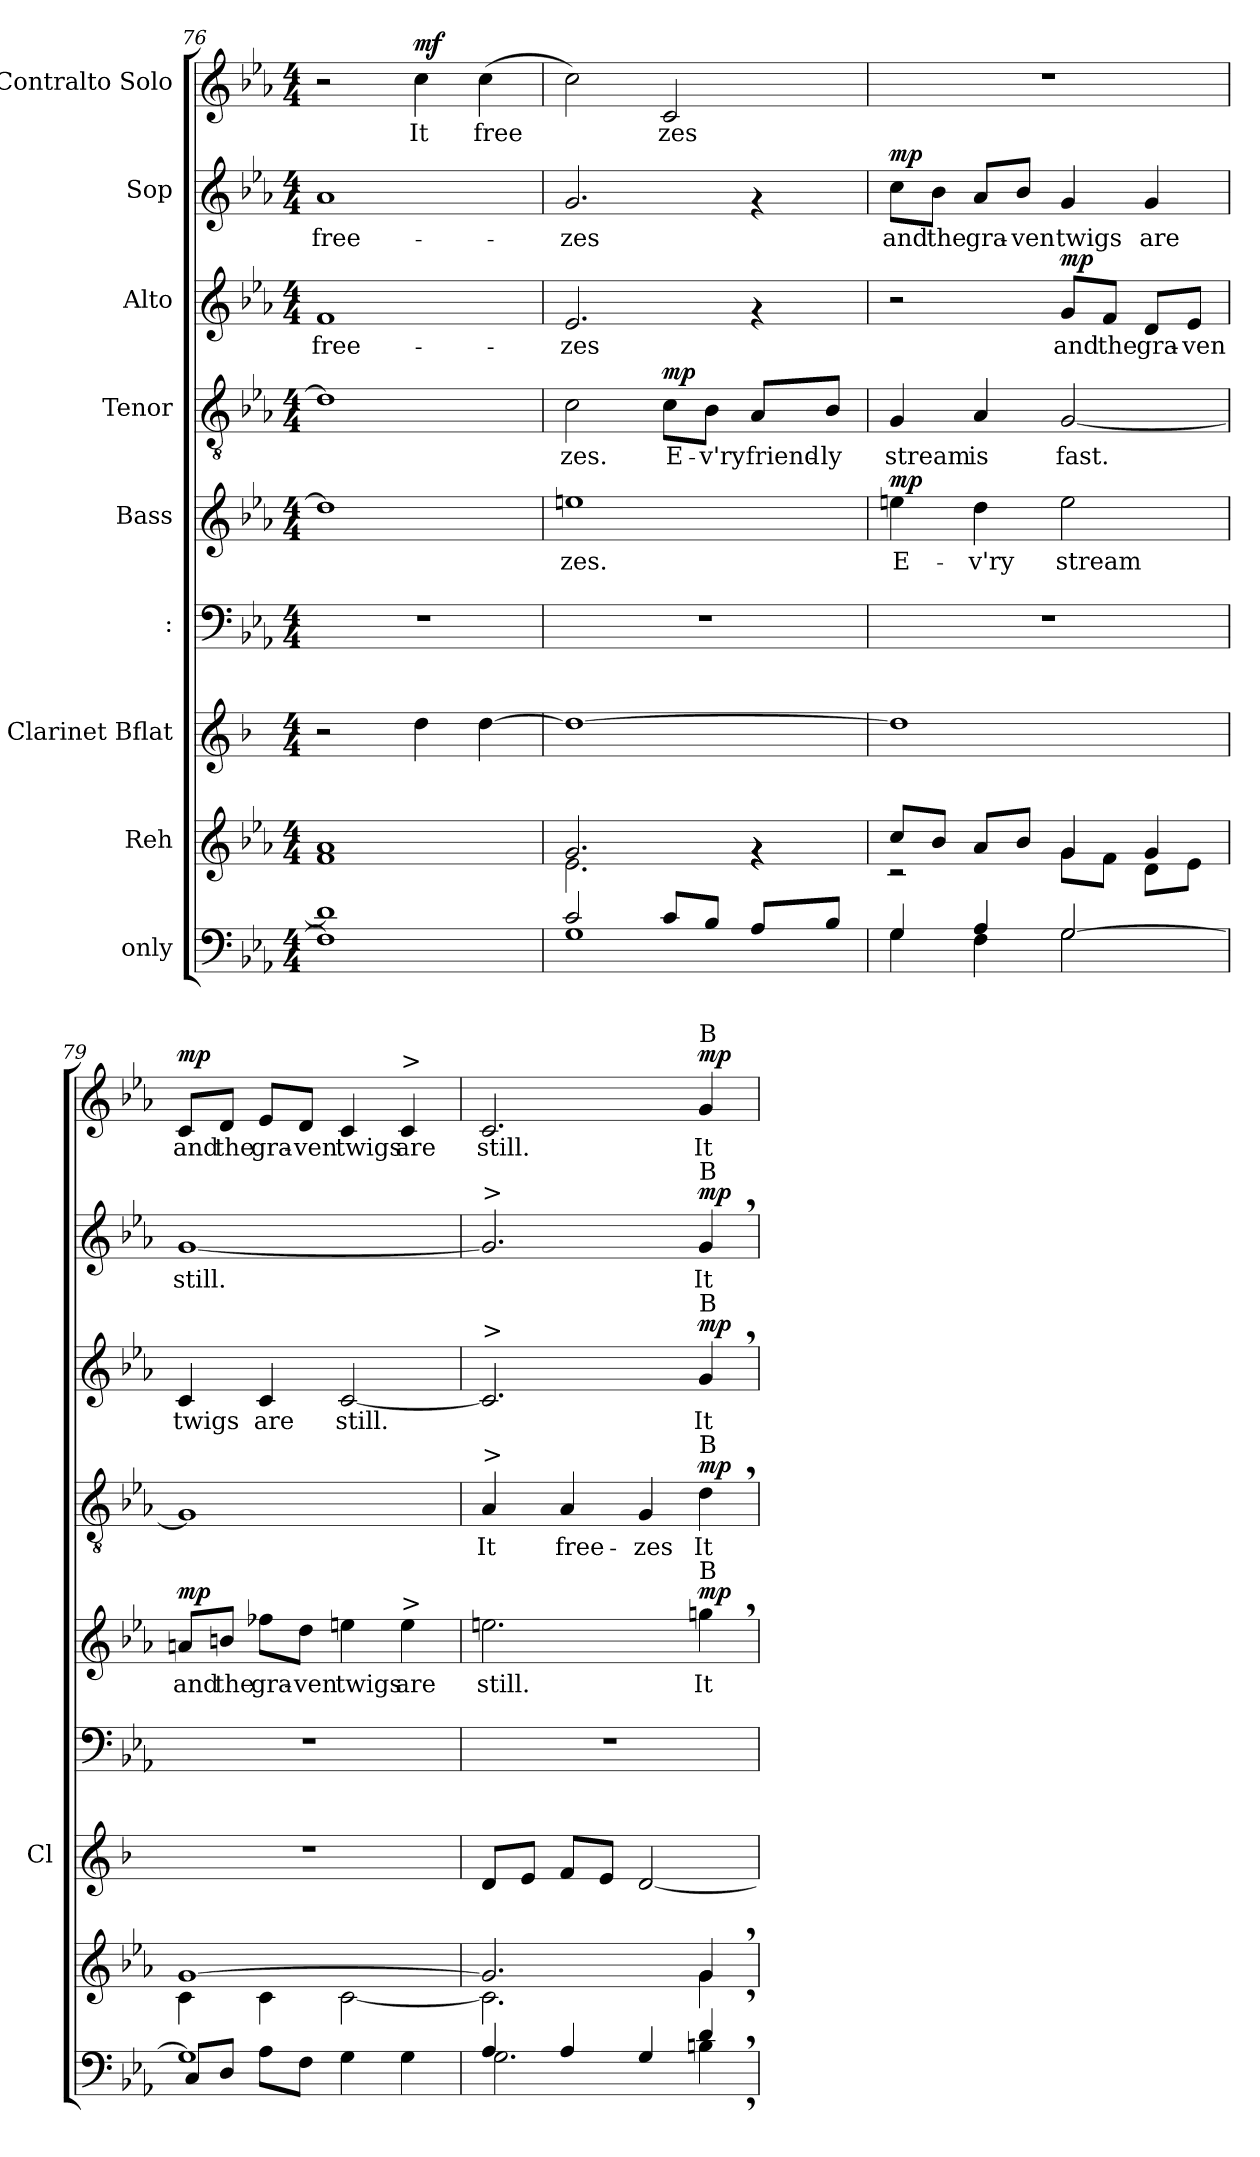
**kern	**kern	**kern	**kern	**kern	**text	**dynam	**kern	**text	**dynam	**kern	**text	**dynam	**kern	**text	**dynam	**kern	**text	**dynam
*part9	*part8	*part7	*part6	*part5	*part5	*part5	*part4	*part4	*part4	*part3	*part3	*part3	*part2	*part2	*part2	*part1	*part1	*part1
*staff9	*staff8	*staff7	*staff6	*staff5	*staff5	*staff5	*staff4	*staff4	*staff4	*staff3	*staff3	*staff3	*staff2	*staff2	*staff2	*staff1	*staff1	*staff1
*I"only	*I"Reh	*I"Clarinet Bflat	*I":	*I"Bass	*	*	*I"Tenor	*	*	*I"Alto	*	*	*I"Sop	*	*	*I"Contralto Solo	*	*
*	*	*I'Cl	*	*	*	*	*	*	*	*	*	*	*	*	*	*	*	*
*clefF4	*clefG2	*clefG2	*clefF4	*clefG2	*	*	*clefGv2	*	*	*clefG2	*	*	*clefG2	*	*	*clefG2	*	*
*	*	*ITrd1c2	*	*	*	*	*	*	*	*	*	*	*	*	*	*	*	*
*k[b-e-a-]	*k[b-e-a-]	*k[b-e-a-]	*k[b-e-a-]	*k[b-e-a-]	*	*	*k[b-e-a-]	*	*	*k[b-e-a-]	*	*	*k[b-e-a-]	*	*	*k[b-e-a-]	*	*
*E-:	*E-:	*E-:	*E-:	*E-:	*	*	*E-:	*	*	*E-:	*	*	*E-:	*	*	*E-:	*	*
*M4/4	*M4/4	*M4/4	*M4/4	*M4/4	*	*	*M4/4	*	*	*M4/4	*	*	*M4/4	*	*	*M4/4	*	*
=76	=76	=76	=76	=76	=76	=76	=76	=76	=76	=76	=76	=76	=76	=76	=76	=76	=76	=76
*^	*^	*	*	*	*	*	*	*	*	*	*	*	*	*	*	*	*	*
!	!	!	!	!	!	!	!	!	!	!	!	!	!LO:LY:b	!	!	!LO:LY:b	!	!	!	!
1d]	1F]	1a-	1f	2r	1r	1dd]	.	.	1d]	.	.	1f	free-	.	1a-	free-	.	2r	.	.
!	!	!	!	!	!	!	!	!	!	!	!	!	!	!	!	!	!	!	!LO:LY:b:cj	!LO:DY:a
.	.	.	.	4cc\	.	.	.	.	.	.	.	.	.	.	.	.	.	4cc\	It	mf
!	!	!	!	!	!	!	!	!	!	!	!	!	!	!	!	!	!	!	!LO:LY:b:cj	!
.	.	.	.	[>4cc\	.	.	.	.	.	.	.	.	.	.	.	.	.	(>4cc\	free-	.
=77	=77	=77	=77	=77	=77	=77	=77	=77	=77	=77	=77	=77	=77	=77	=77	=77	=77	=77	=77	=77
!	!	!	!	!	!	!	!LO:LY:b	!	!	!LO:LY:b	!	!	!LO:LY:b	!	!	!LO:LY:b	!	!	!LO:LY:b:cj	!
2c/	1G	2.g/	2.e-\	1cc_>	1r	1ee	-zes.	.	2c\	-zes.	.	2.e-/	-zes	.	2.g/	-zes	.	2cc\)	-	.
!	!	!	!	!	!	!	!	!	!	!LO:LY:b	!LO:DY:b	!	!	!	!	!	!	!	!LO:LY:b:cj	!
8c/L	.	.	.	.	.	.	.	.	8c\L	E-	mp	.	.	.	.	.	.	2c/	zes	.
!	!	!	!	!	!	!	!	!	!	!LO:LY:b	!	!	!	!	!	!	!	!	!	!
8B-/J	.	.	.	.	.	.	.	.	8B-\J	-v'ry	.	.	.	.	.	.	.	.	.	.
!	!	!	!	!	!	!	!	!	!	!LO:LY:b	!	!	!	!	!	!	!	!	!	!
8A-/L	.	4rf	4rf	.	.	.	.	.	8A-/L	friend-	.	4rf	.	.	4rf	.	.	.	.	.
!	!	!	!	!	!	!	!	!	!	!LO:LY:b	!	!	!	!	!	!	!	!	!	!
8B-/J	.	.	.	.	.	.	.	.	8B-/J	-ly	.	.	.	.	.	.	.	.	.	.
!!LO:PB:g=z
=78	=78	=78	=78	=78	=78	=78	=78	=78	=78	=78	=78	=78	=78	=78	=78	=78	=78	=78	=78	=78
!	!	!	!	!	!	!	!LO:LY:b	!LO:DY:b	!	!LO:LY:b	!	!	!	!	!	!LO:LY:b	!LO:DY:b	!	!	!
4G/	4G\	8cc/L	2r	1cc]	1r	4ee\	E-	mp	4G/	stream	.	2r	.	.	8cc\L	and	mp	1r	.	.
!	!	!	!	!	!	!	!	!	!	!	!	!	!	!	!	!LO:LY:b	!	!	!	!
.	.	8b-/J	.	.	.	.	.	.	.	.	.	.	.	.	8b-\J	the	.	.	.	.
!	!	!	!	!	!	!	!LO:LY:b	!	!	!LO:LY:b	!	!	!	!	!	!LO:LY:b	!	!	!	!
4A-/	4F\	8a-/L	.	.	.	4dd\	-v'ry	.	4A-/	is	.	.	.	.	8a-/L	gra-	.	.	.	.
!	!	!	!	!	!	!	!	!	!	!	!	!	!	!	!	!LO:LY:b	!	!	!	!
.	.	8b-/J	.	.	.	.	.	.	.	.	.	.	.	.	8b-/J	-ven	.	.	.	.
!	!	!	!	!	!	!	!LO:LY:b	!	!	!LO:LY:b	!	!	!LO:LY:b	!LO:DY:b	!	!LO:LY:b	!	!	!	!
[<2G/	2G\	4g/	8g\L	.	.	2ee\	stream	.	[<2G/	fast.	.	8g/L	and	mp	4g/	twigs	.	.	.	.
!	!	!	!	!	!	!	!	!	!	!	!	!	!LO:LY:b	!	!	!	!	!	!	!
.	.	.	8f\J	.	.	.	.	.	.	.	.	8f/J	the	.	.	.	.	.	.	.
!	!	!	!	!	!	!	!	!	!	!	!	!	!LO:LY:b	!	!	!LO:LY:b	!	!	!	!
.	.	4g/	8d\L	.	.	.	.	.	.	.	.	8d/L	gra-	.	4g/	are	.	.	.	.
!	!	!	!	!	!	!	!	!	!	!	!	!	!LO:LY:b	!	!	!	!	!	!	!
.	.	.	8e-\J	.	.	.	.	.	.	.	.	8e-/J	-ven	.	.	.	.	.	.	.
=79	=79	=79	=79	=79	=79	=79	=79	=79	=79	=79	=79	=79	=79	=79	=79	=79	=79	=79	=79	=79
!	!	!	!	!	!	!	!LO:LY:b	!LO:DY:b	!	!	!	!	!LO:LY:b	!	!	!LO:LY:b	!	!	!LO:LY:b:cj	!LO:DY:a
1G]	8C/L	[<1g	4c\	1r	1r	8a/L	and	mp	1G]	.	.	4c/	twigs	.	[<1g	still.	.	8c/L	and	mp
!	!	!	!	!	!	!	!LO:LY:b	!	!	!	!	!	!	!	!	!	!	!	!LO:LY:b:cj	!
.	8D/J	.	.	.	.	8b/J	the	.	.	.	.	.	.	.	.	.	.	8d/J	the	.
!	!	!	!	!	!	!	!LO:LY:b	!	!	!	!	!	!LO:LY:b	!	!	!	!	!	!LO:LY:b:cj	!
.	8A-\L	.	4c\	.	.	8ff-\L	gra-	.	.	.	.	4c/	are	.	.	.	.	8e-/L	gra-	.
!	!	!	!	!	!	!	!LO:LY:b	!	!	!	!	!	!	!	!	!	!	!	!LO:LY:b:cj	!
.	8F\J	.	.	.	.	8dd\J	-ven	.	.	.	.	.	.	.	.	.	.	8d/J	-ven	.
!	!	!	!	!	!	!	!LO:LY:b	!	!	!	!	!	!LO:LY:b	!	!	!	!	!	!LO:LY:b:cj	!
.	4G\	.	[>2c\	.	.	4ee\	twigs	.	.	.	.	[<2c/	still.	.	.	.	.	4c/	twigs	.
!	!	!	!	!	!	!	!	!	!	!	!	!	!	!	!	!	!	!LO:TX:a:t=>	!	!
!	!	!	!	!	!	!LO:TX:a:t=>	!	!	!	!	!	!	!	!	!	!	!	!	!	!
!	!	!	!	!	!	!	!LO:LY:b	!	!	!	!	!	!	!	!	!	!	!	!LO:LY:b:cj	!
.	4G\	.	.	.	.	4ee\	are	.	.	.	.	.	.	.	.	.	.	4c/	are	.
=80	=80	=80	=80	=80	=80	=80	=80	=80	=80	=80	=80	=80	=80	=80	=80	=80	=80	=80	=80	=80
!	!	!	!	!	!	!	!	!	!	!	!	!	!	!	!LO:TX:a:t=>	!	!	!	!	!
!	!	!	!	!	!	!	!	!	!	!	!	!LO:TX:a:t=>	!	!	!	!	!	!	!	!
!	!	!	!	!	!	!	!	!	!LO:TX:a:t=>	!	!	!	!	!	!	!	!	!	!	!
!	!	!	!	!	!	!	!LO:LY:b	!	!	!LO:LY:b	!	!	!LO:LY:b	!	!	!LO:LY:b	!	!	!LO:LY:b:cj	!
4A-/	2.G\	2.g/]	2.c\]	8c/L	1r	2.ee\	still.	.	4A-/	It	.	2.c/]	.	.	2.g/]	.	.	2.c/	still.	.
.	.	.	.	8d/J	.	.	.	.	.	.	.	.	.	.	.	.	.	.	.	.
!	!	!	!	!	!	!	!	!	!	!LO:LY:b	!	!	!	!	!	!	!	!	!	!
4A-/	.	.	.	8e-/L	.	.	.	.	4A-/	free-	.	.	.	.	.	.	.	.	.	.
.	.	.	.	8d/J	.	.	.	.	.	.	.	.	.	.	.	.	.	.	.	.
!	!	!	!	!	!	!	!	!	!	!LO:LY:b	!	!	!	!	!	!	!	!	!	!
4G/	.	.	.	[<2c/	.	.	.	.	4G/	-zes	.	.	.	.	.	.	.	.	.	.
!	!	!	!	!	!	!	!	!	!	!	!	!	!	!	!	!	!	!LO:TX:a:t=B	!	!
!	!	!	!	!	!	!	!	!	!	!	!	!	!	!	!LO:TX:a:t=B	!	!	!	!	!
!	!	!	!	!	!	!	!	!	!	!	!	!LO:TX:a:t=B	!	!	!	!	!	!	!	!
!	!	!	!	!	!	!	!	!	!LO:TX:a:t=B	!	!	!	!	!	!	!	!	!	!	!
!	!	!	!	!	!	!LO:TX:a:t=B	!	!	!	!	!	!	!	!	!	!	!	!	!	!
!	!	!	!	!	!	!	!LO:LY:b	!LO:DY:a	!	!LO:LY:b	!LO:DY:a	!	!LO:LY:b	!LO:DY:a	!	!LO:LY:b	!LO:DY:a	!	!LO:LY:b:cj	!LO:DY:a
4d,</	4Bn,>\	4g,</	4g,>\	.	.	4ggn,>\	It	mp	4d,>\	It	mp	4g,</	It	mp	4g,</	It	mp	4g/	It	mp
*v	*v	*	*	*	*	*	*	*	*	*	*	*	*	*	*	*	*	*	*	*
*	*v	*v	*	*	*	*	*	*	*	*	*	*	*	*	*	*	*	*	*
=	=	=	=	=	=	=	=	=	=	=	=	=	=	=	=	=	=	=
*-	*-	*-	*-	*-	*-	*-	*-	*-	*-	*-	*-	*-	*-	*-	*-	*-	*-	*-
